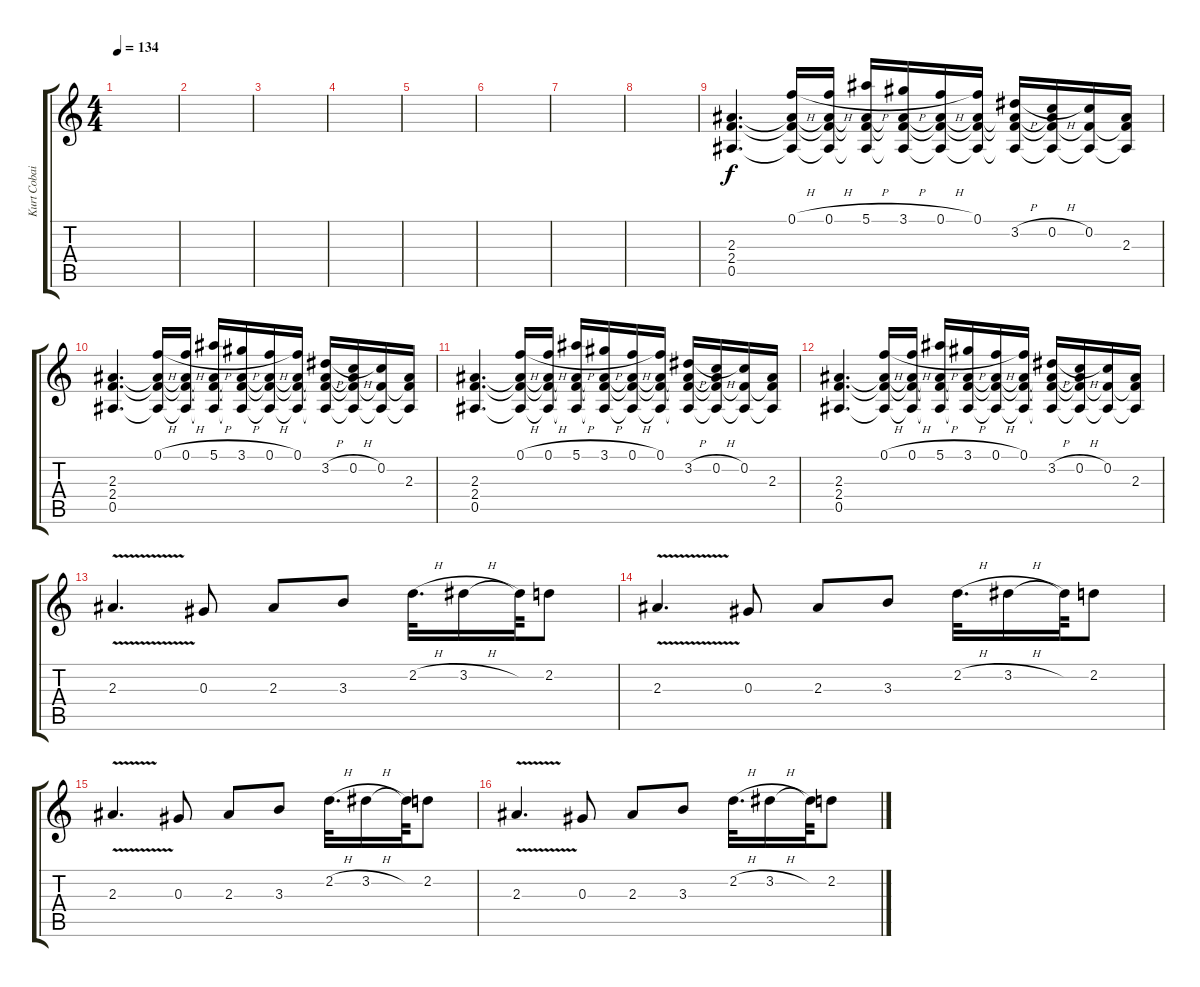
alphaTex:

\track ("Kurt Cobain" "Kurt Cobai") {instrument distortionguitar}
\staff {score tabs}
\tuning (F4 C4 Ab3 Eb3 Bb2 F2) {hide}
\ts (4 4)
\tempo 134
\clef g2
\ks c
|
|
|
|
|
|
|
|
(2.3 2.4 0.5).4{d} (0.1{h} 2.3{t} 2.4{t} 0.5{t}).16 (0.1{h} 2.3{t} 2.4{t} 0.5{t}).16 (5.1{h} 2.3{t} 2.4{t} 0.5{t}).16 (3.1{h} 2.3{t} 2.4{t} 0.5{t}).16 (0.1{h} 2.3{t} 2.4{t} 0.5{t}).16 (0.1 2.3{t} 2.4{t} 0.5{t}).16 (3.2{h} 2.3{t} 2.4{t} 0.5{t}).16 (0.2{h} 2.3{t} 2.4{t} 0.5{t}).16 (0.2 2.4{t} 0.5{t}).16 (2.3 2.4{t} 0.5{t}).16 |
(2.3 2.4 0.5).4{d} (0.1{h} 2.3{t} 2.4{t} 0.5{t}).16 (0.1{h} 2.3{t} 2.4{t} 0.5{t}).16 (5.1{h} 2.3{t} 2.4{t} 0.5{t}).16 (3.1{h} 2.3{t} 2.4{t} 0.5{t}).16 (0.1{h} 2.3{t} 2.4{t} 0.5{t}).16 (0.1 2.3{t} 2.4{t} 0.5{t}).16 (3.2{h} 2.3{t} 2.4{t} 0.5{t}).16 (0.2{h} 2.3{t} 2.4{t} 0.5{t}).16 (0.2 2.4{t} 0.5{t}).16 (2.3 2.4{t} 0.5{t}).16 |
(2.3 2.4 0.5).4{d} (0.1{h} 2.3{t} 2.4{t} 0.5{t}).16 (0.1{h} 2.3{t} 2.4{t} 0.5{t}).16 (5.1{h} 2.3{t} 2.4{t} 0.5{t}).16 (3.1{h} 2.3{t} 2.4{t} 0.5{t}).16 (0.1{h} 2.3{t} 2.4{t} 0.5{t}).16 (0.1 2.3{t} 2.4{t} 0.5{t}).16 (3.2{h} 2.3{t} 2.4{t} 0.5{t}).16 (0.2{h} 2.3{t} 2.4{t} 0.5{t}).16 (0.2 2.4{t} 0.5{t}).16 (2.3 2.4{t} 0.5{t}).16 |
(2.3 2.4 0.5).4{d} (0.1{h} 2.3{t} 2.4{t} 0.5{t}).16 (0.1{h} 2.3{t} 2.4{t} 0.5{t}).16 (5.1{h} 2.3{t} 2.4{t} 0.5{t}).16 (3.1{h} 2.3{t} 2.4{t} 0.5{t}).16 (0.1{h} 2.3{t} 2.4{t} 0.5{t}).16 (0.1 2.3{t} 2.4{t} 0.5{t}).16 (3.2{h} 2.3{t} 2.4{t} 0.5{t}).16 (0.2{h} 2.3{t} 2.4{t} 0.5{t}).16 (0.2 2.4{t} 0.5{t}).16 (2.3 2.4{t} 0.5{t}).16 |
2.3{v}.4{d} 0.3.8 2.3.8 3.3.8 2.2{h}.32{d} 3.2{h}.16 3.2{t}.64 2.2.8 |
2.3{v}.4{d} 0.3.8 2.3.8 3.3.8 2.2{h}.32{d} 3.2{h}.16 3.2{t}.64 2.2.8 |
2.3{v}.4{d} 0.3.8 2.3.8 3.3.8 2.2{h}.32{d} 3.2{h}.16 3.2{t}.64 2.2.8 |
2.3{v}.4{d} 0.3.8 2.3.8 3.3.8 2.2{h}.32{d} 3.2{h}.16 3.2{t}.64 2.2.8
